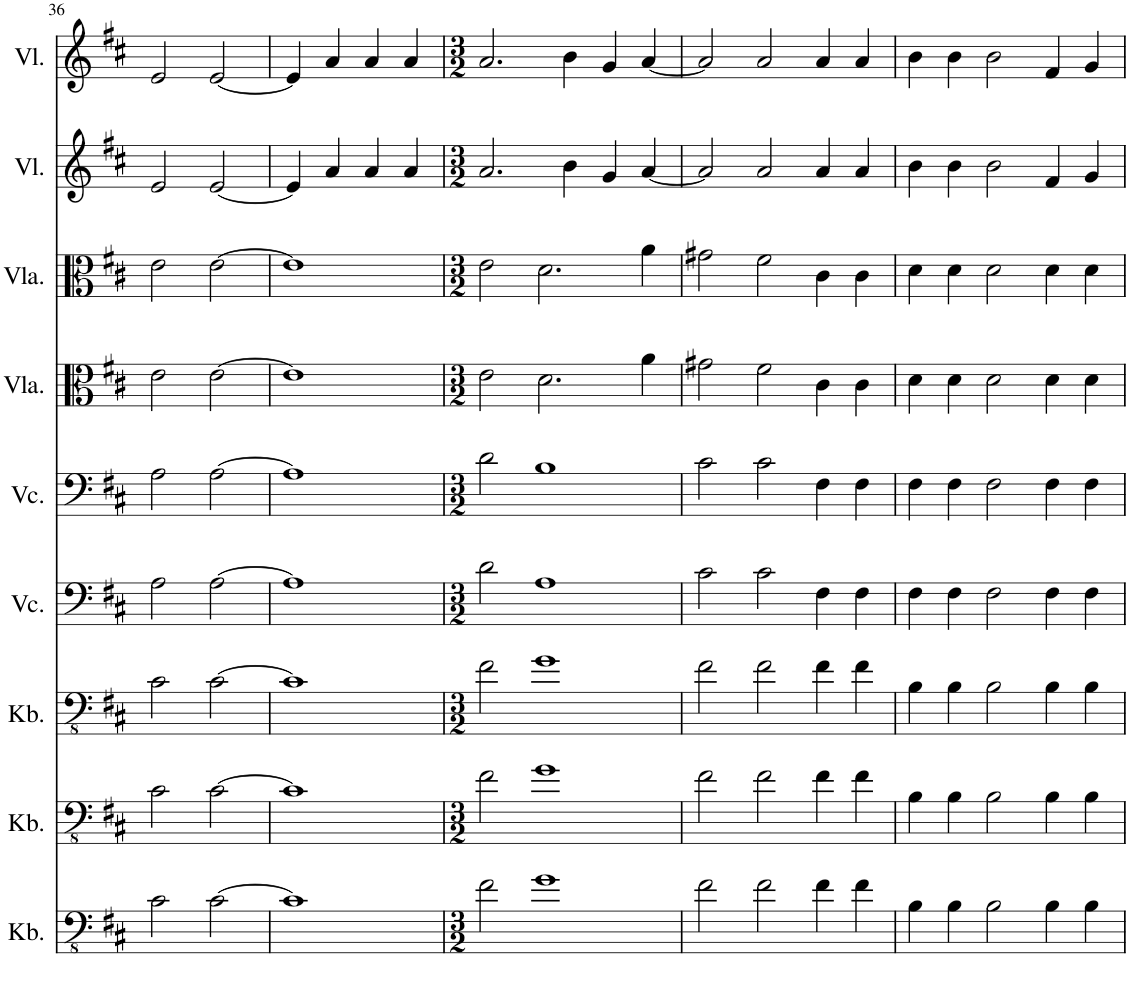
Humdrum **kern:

**kern	**kern	**kern	**kern	**kern	**kern	**kern	**kern	**kern
*part9	*part8	*part7	*part6	*part5	*part4	*part3	*part2	*part1
*staff9	*staff8	*staff7	*staff6	*staff5	*staff4	*staff3	*staff2	*staff1
*I"Kontrabass, Bass 3	*I"Kontrabass, Bass 2	*I"Kontrabass, Bass 1	*I"Violoncello, Tenor 2	*I"Violoncello, Tenor 1	*I"Bratsche, Alt 2	*I"Bratsche, Alt 1	*I"Violine, Sopran 2	*I"Violine, Sopran 1
*I'Kb.	*I'Kb.	*I'Kb.	*I'Vc.	*I'Vc.	*	*	*I'Vl.	*I'Vl.
!!LO:PB:g=z
*clefFv4	*clefFv4	*clefFv4	*clefF4	*clefF4	*clefC3	*clefC3	*clefG2	*clefG2
*Trd7c12	*Trd7c12	*Trd7c12	*	*	*	*	*	*
*k[f#c#]	*k[f#c#]	*k[f#c#]	*k[f#c#]	*k[f#c#]	*k[f#c#]	*k[f#c#]	*k[f#c#]	*k[f#c#]
*M4/4	*M4/4	*M4/4	*M4/4	*M4/4	*M4/4	*M4/4	*M4/4	*M4/4
=36	=36	=36	=36	=36	=36	=36	=36	=36
2C#\	2C#\	2C#\	2A\	2A\	2e\	2e\	2e/	2e/
[2C#\	[2C#\	[2C#\	[2A\	[2A\	[2e\	[2e\	[2e/	[2e/
=37	=37	=37	=37	=37	=37	=37	=37	=37
1C#]	1C#]	1C#]	1A]	1A]	1e]	1e]	4e/]	4e/]
.	.	.	.	.	.	.	4a/	4a/
.	.	.	.	.	.	.	4a/	4a/
.	.	.	.	.	.	.	4a/	4a/
=38	=38	=38	=38	=38	=38	=38	=38	=38
*M3/2	*M3/2	*M3/2	*M3/2	*M3/2	*M3/2	*M3/2	*M3/2	*M3/2
2F#\	2F#\	2F#\	2d\	2d\	2e\	2e\	2.a/	2.a/
1G	1G	1G	1A	1B	2.d\	2.d\	.	.
.	.	.	.	.	.	.	4b\	4b\
.	.	.	.	.	.	.	4g/	4g/
.	.	.	.	.	4a\	4a\	[4a/	[4a/
=39	=39	=39	=39	=39	=39	=39	=39	=39
2F#\	2F#\	2F#\	2c#\	2c#\	2g#X\	2g#X\	2a/]	2a/]
2F#\	2F#\	2F#\	2c#\	2c#\	2f#\	2f#\	2a/	2a/
4F#\	4F#\	4F#\	4F#\	4F#\	4c#\	4c#\	4a/	4a/
4F#\	4F#\	4F#\	4F#\	4F#\	4c#\	4c#\	4a/	4a/
=40	=40	=40	=40	=40	=40	=40	=40	=40
4BB\	4BB\	4BB\	4F#\	4F#\	4d\	4d\	4b\	4b\
4BB\	4BB\	4BB\	4F#\	4F#\	4d\	4d\	4b\	4b\
2BB\	2BB\	2BB\	2F#\	2F#\	2d\	2d\	2b\	2b\
4BB\	4BB\	4BB\	4F#\	4F#\	4d\	4d\	4f#/	4f#/
4BB\	4BB\	4BB\	4F#\	4F#\	4d\	4d\	4g/	4g/
=	=	=	=	=	=	=	=	=
*-	*-	*-	*-	*-	*-	*-	*-	*-
